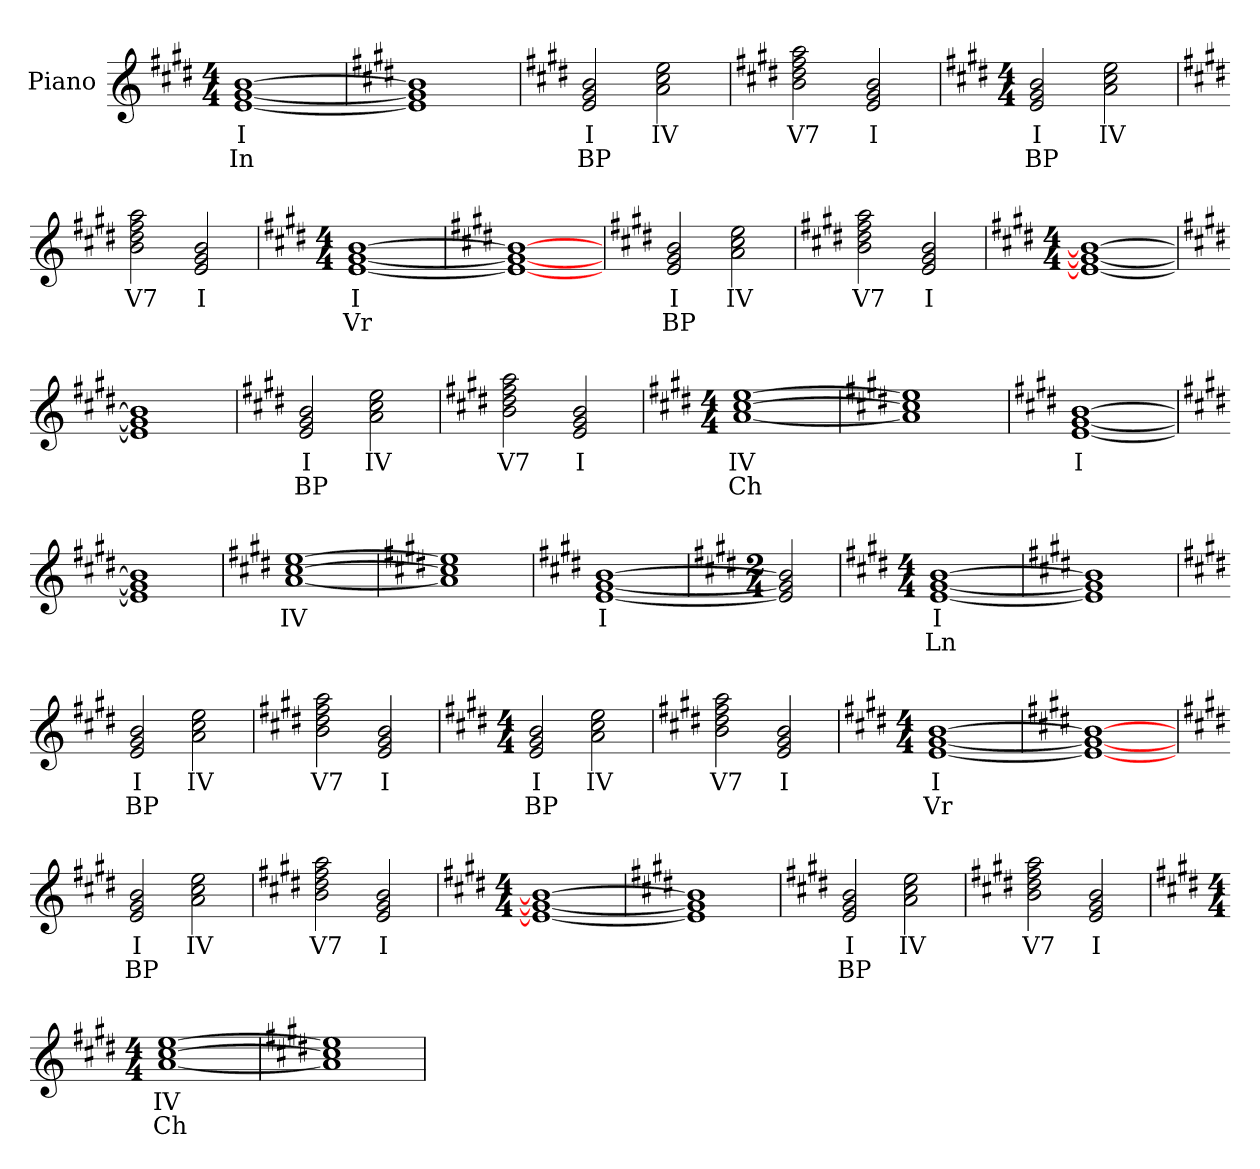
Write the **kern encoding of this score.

**kern	**text	**text
*part1	*part1	*part1
*staff1	*staff1	*staff1
*I"Piano	*	*
*I'Pno	*	*
*k[f#c#g#d#]	*	*
*E:	*	*
*M4/4	*	*
=	=	=
[1e [1g# [1b	I	In
=	=	=
*k[f#c#g#d#]	*	*
*E:	*	*
1e] 1g#] 1b]	.	.
=	=	=
*k[f#c#g#d#]	*	*
*E:	*	*
2e 2g# 2b	I	BP
2a 2cc# 2ee	IV	.
=	=	=
*k[f#c#g#d#]	*	*
*E:	*	*
2b 2dd# 2ff# 2aa	V7	.
2e 2g# 2b	I	.
=	=	=
*k[f#c#g#d#]	*	*
*E:	*	*
*M4/4	*	*
2e 2g# 2b	I	BP
2a 2cc# 2ee	IV	.
=	=	=
*k[f#c#g#d#]	*	*
*E:	*	*
2b 2dd# 2ff# 2aa	V7	.
2e 2g# 2b	I	.
=	=	=
*k[f#c#g#d#]	*	*
*E:	*	*
*M4/4	*	*
[1e [1g# [1b	I	Vr
=	=	=
*k[f#c#g#d#]	*	*
*E:	*	*
1e_ 1g#_ 1b_	.	.
=	=	=
*k[f#c#g#d#]	*	*
*E:	*	*
2e 2g# 2b	I	BP
2a 2cc# 2ee	IV	.
=	=	=
*k[f#c#g#d#]	*	*
*E:	*	*
2b 2dd# 2ff# 2aa	V7	.
2e 2g# 2b	I	.
=	=	=
*k[f#c#g#d#]	*	*
*E:	*	*
*M4/4	*	*
1e_ 1g#_ 1b_	.	.
=	=	=
*k[f#c#g#d#]	*	*
*E:	*	*
1e] 1g#] 1b]	.	.
=	=	=
*k[f#c#g#d#]	*	*
*E:	*	*
2e 2g# 2b	I	BP
2a 2cc# 2ee	IV	.
=	=	=
*k[f#c#g#d#]	*	*
*E:	*	*
2b 2dd# 2ff# 2aa	V7	.
2e 2g# 2b	I	.
=	=	=
*k[f#c#g#d#]	*	*
*E:	*	*
*M4/4	*	*
[1a [1cc# [1ee	IV	Ch
=	=	=
*k[f#c#g#d#]	*	*
*E:	*	*
1a] 1cc#] 1ee]	.	.
=	=	=
*k[f#c#g#d#]	*	*
*E:	*	*
[1e [1g# [1b	I	.
=	=	=
*k[f#c#g#d#]	*	*
*E:	*	*
1e] 1g#] 1b]	.	.
=	=	=
*k[f#c#g#d#]	*	*
*E:	*	*
[1a [1cc# [1ee	IV	.
=	=	=
*k[f#c#g#d#]	*	*
*E:	*	*
1a] 1cc#] 1ee]	.	.
=	=	=
*k[f#c#g#d#]	*	*
*E:	*	*
[1e [1g# [1b	I	.
=	=	=
*k[f#c#g#d#]	*	*
*E:	*	*
*M2/4	*	*
2e] 2g#] 2b]	.	.
=	=	=
*k[f#c#g#d#]	*	*
*E:	*	*
*M4/4	*	*
[1e [1g# [1b	I	Ln
=	=	=
*k[f#c#g#d#]	*	*
*E:	*	*
1e] 1g#] 1b]	.	.
=	=	=
*k[f#c#g#d#]	*	*
*E:	*	*
2e 2g# 2b	I	BP
2a 2cc# 2ee	IV	.
=	=	=
*k[f#c#g#d#]	*	*
*E:	*	*
2b 2dd# 2ff# 2aa	V7	.
2e 2g# 2b	I	.
=	=	=
*k[f#c#g#d#]	*	*
*E:	*	*
*M4/4	*	*
2e 2g# 2b	I	BP
2a 2cc# 2ee	IV	.
=	=	=
*k[f#c#g#d#]	*	*
*E:	*	*
2b 2dd# 2ff# 2aa	V7	.
2e 2g# 2b	I	.
=	=	=
*k[f#c#g#d#]	*	*
*E:	*	*
*M4/4	*	*
[1e [1g# [1b	I	Vr
=	=	=
*k[f#c#g#d#]	*	*
*E:	*	*
1e_ 1g#_ 1b_	.	.
=	=	=
*k[f#c#g#d#]	*	*
*E:	*	*
2e 2g# 2b	I	BP
2a 2cc# 2ee	IV	.
=	=	=
*k[f#c#g#d#]	*	*
*E:	*	*
2b 2dd# 2ff# 2aa	V7	.
2e 2g# 2b	I	.
=	=	=
*k[f#c#g#d#]	*	*
*E:	*	*
*M4/4	*	*
1e_ 1g#_ 1b_	.	.
=	=	=
*k[f#c#g#d#]	*	*
*E:	*	*
1e] 1g#] 1b]	.	.
=	=	=
*k[f#c#g#d#]	*	*
*E:	*	*
2e 2g# 2b	I	BP
2a 2cc# 2ee	IV	.
=	=	=
*k[f#c#g#d#]	*	*
*E:	*	*
2b 2dd# 2ff# 2aa	V7	.
2e 2g# 2b	I	.
=	=	=
*k[f#c#g#d#]	*	*
*E:	*	*
*M4/4	*	*
[1a [1cc# [1ee	IV	Ch
=	=	=
*k[f#c#g#d#]	*	*
*E:	*	*
1a] 1cc#] 1ee]	.	.
=	=	=
*-	*-	*-
